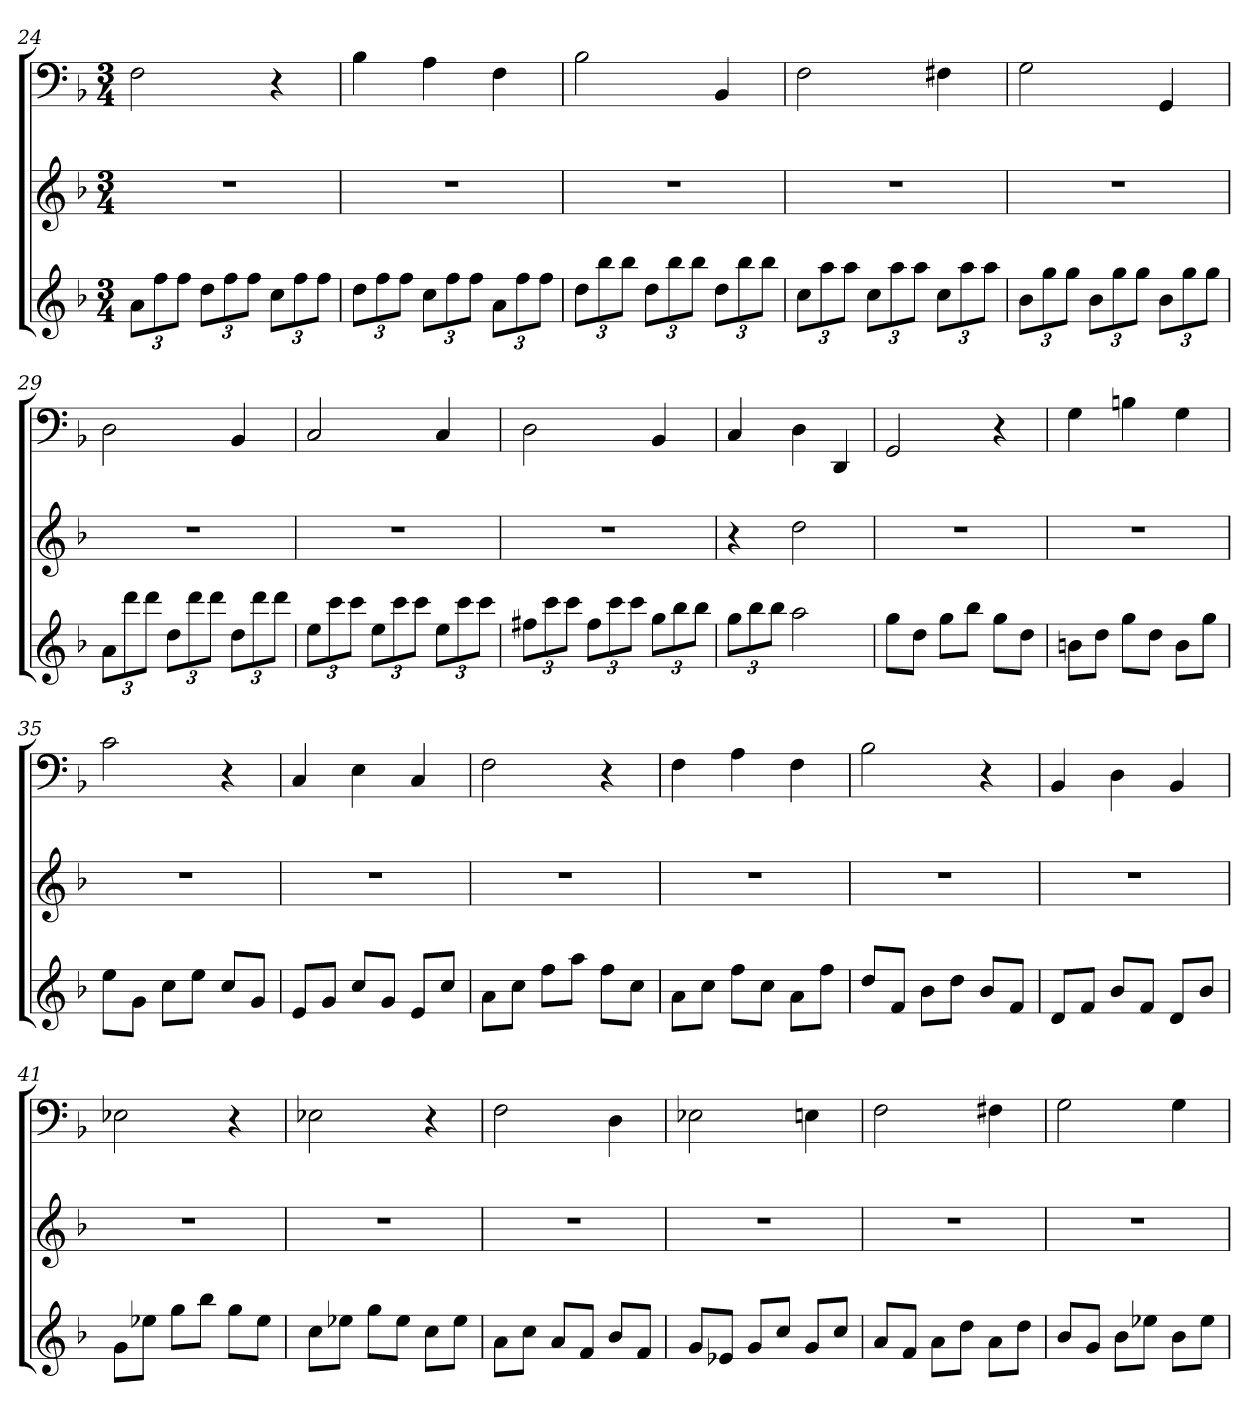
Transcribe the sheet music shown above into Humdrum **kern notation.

**kern	**kern	**kern
*part3	*part2	*part1
*staff3	*staff2	*staff1
*k[b-]	*k[b-]	*k[b-]
*F:	*F:	*F:
*M3/4	*M3/4	*M3/4
=24	=24	=24
12aL	2.r	2F
12ff	.	.
12ffJ	.	.
12ddL	.	.
12ff	.	.
12ffJ	.	.
12ccL	.	4r
12ff	.	.
12ffJ	.	.
=25	=25	=25
12ddL	2.r	4B-
12ff	.	.
12ffJ	.	.
12ccL	.	4A
12ff	.	.
12ffJ	.	.
12aL	.	4F
12ff	.	.
12ffJ	.	.
=26	=26	=26
12ddL	2.r	2B-
12bb-	.	.
12bb-J	.	.
12ddL	.	.
12bb-	.	.
12bb-J	.	.
12ddL	.	4BB-
12bb-	.	.
12bb-J	.	.
=27	=27	=27
12ccL	2.r	2F
12aa	.	.
12aaJ	.	.
12ccL	.	.
12aa	.	.
12aaJ	.	.
12ccL	.	4F#X
12aa	.	.
12aaJ	.	.
=28	=28	=28
12b-L	2.r	2G
12gg	.	.
12ggJ	.	.
12b-L	.	.
12gg	.	.
12ggJ	.	.
12b-L	.	4GG
12gg	.	.
12ggJ	.	.
=29	=29	=29
12aL	2.r	2D
12ddd	.	.
12dddJ	.	.
12ddL	.	.
12ddd	.	.
12dddJ	.	.
12ddL	.	4BB-
12ddd	.	.
12dddJ	.	.
=30	=30	=30
12eeL	2.r	2C
12ccc	.	.
12cccJ	.	.
12eeL	.	.
12ccc	.	.
12cccJ	.	.
12eeL	.	4C
12ccc	.	.
12cccJ	.	.
=31	=31	=31
12ff#XL	2.r	2D
12ccc	.	.
12cccJ	.	.
12ff#L	.	.
12ccc	.	.
12cccJ	.	.
12ggL	.	4BB-
12bb-	.	.
12bb-J	.	.
=32	=32	=32
12ggL	4r	4C
12bb-	.	.
12bb-J	.	.
2aa	2dd	4D
.	.	4DD
=33	=33	=33
8ggL	2.r	2GG
8ddJ	.	.
8ggL	.	.
8bb-J	.	.
8ggL	.	4r
8ddJ	.	.
=34	=34	=34
8bnL	2.r	4G
8ddJ	.	.
8ggL	.	4Bn
8ddJ	.	.
8bL	.	4G
8ggJ	.	.
=35	=35	=35
8eeL	2.r	2c
8gJ	.	.
8ccL	.	.
8eeJ	.	.
8ccL	.	4r
8gJ	.	.
=36	=36	=36
8eL	2.r	4C
8gJ	.	.
8ccL	.	4E
8gJ	.	.
8eL	.	4C
8ccJ	.	.
=37	=37	=37
8aL	2.r	2F
8ccJ	.	.
8ffL	.	.
8aaJ	.	.
8ffL	.	4r
8ccJ	.	.
=38	=38	=38
8aL	2.r	4F
8ccJ	.	.
8ffL	.	4A
8ccJ	.	.
8aL	.	4F
8ffJ	.	.
=39	=39	=39
8ddL	2.r	2B-
8fJ	.	.
8b-L	.	.
8ddJ	.	.
8b-L	.	4r
8fJ	.	.
=40	=40	=40
8dL	2.r	4BB-
8fJ	.	.
8b-L	.	4D
8fJ	.	.
8dL	.	4BB-
8b-J	.	.
=41	=41	=41
8gL	2.r	2E-X
8ee-XJ	.	.
8ggL	.	.
8bb-J	.	.
8ggL	.	4r
8ee-J	.	.
=42	=42	=42
8ccL	2.r	2E-X
8ee-XJ	.	.
8ggL	.	.
8ee-J	.	.
8ccL	.	4r
8ee-J	.	.
=43	=43	=43
8aL	2.r	2F
8ccJ	.	.
8aL	.	.
8fJ	.	.
8b-L	.	4D
8fJ	.	.
=44	=44	=44
8gL	2.r	2E-X
8e-XJ	.	.
8gL	.	.
8ccJ	.	.
8gL	.	4En
8ccJ	.	.
=45	=45	=45
8aL	2.r	2F
8fJ	.	.
8aL	.	.
8ddJ	.	.
8aL	.	4F#X
8ddJ	.	.
=46	=46	=46
8b-L	2.r	2G
8gJ	.	.
8b-L	.	.
8ee-XJ	.	.
8b-L	.	4G
8ee-J	.	.
=	=	=
*-	*-	*-
